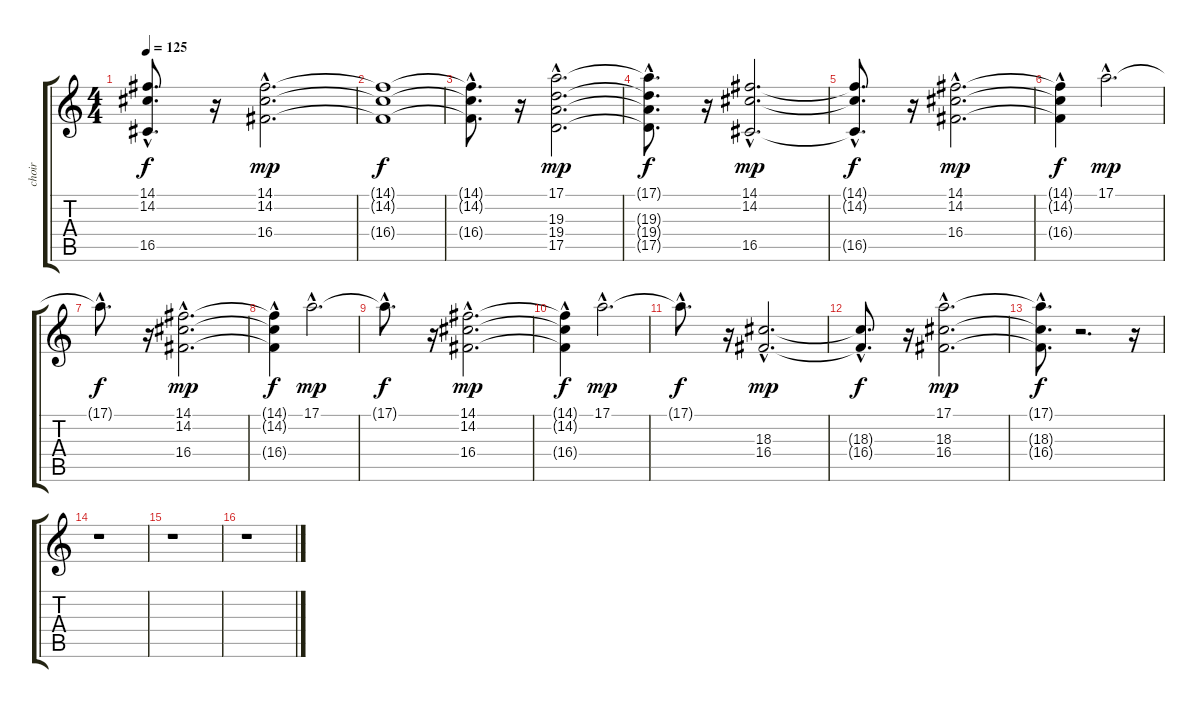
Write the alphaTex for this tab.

\track ("choir" "choir") {instrument pad4choir}
\staff {score tabs}
\tuning (E4 B3 G3 D3 A2 E2) {hide}
\ts (4 4)
\tempo 125
\clef g2
\ks c
(14.1{hac t} 14.2{hac t} 16.5{hac t}).8{d dy f} r.16 (14.1{hac} 14.2{hac} 16.4{hac}).2{d dy mp} |
(14.1{t} 14.2{t} 16.4{t}).1{dy f} |
(14.1{hac t} 14.2{hac t} 16.4{hac t}).8{d} r.16 (17.1{hac} 19.3{hac} 19.4{hac} 17.5{hac}).2{d dy mp} |
(17.1{hac t} 19.3{hac t} 19.4{hac t} 17.5{hac t}).8{d dy f} r.16 (14.1{hac} 14.2{hac} 16.5{hac}).2{d dy mp} |
(14.1{hac t} 14.2{hac t} 16.5{hac t}).8{d dy f} r.16 (14.1{hac} 14.2{hac} 16.4{hac}).2{d dy mp} |
(14.1{hac t} 14.2{t} 16.4{t}).4{dy f} 17.1{hac}.2{d dy mp} |
17.1{hac t}.8{d dy f} r.16 (14.1{hac} 14.2{hac} 16.4{hac}).2{d dy mp} |
(14.1{hac t} 14.2{t} 16.4{t}).4{dy f} 17.1{hac}.2{d dy mp} |
17.1{hac t}.8{d dy f} r.16 (14.1{hac} 14.2{hac} 16.4{hac}).2{d dy mp} |
(14.1{hac t} 14.2{t} 16.4{t}).4{dy f} 17.1{hac}.2{d dy mp} |
17.1{hac t}.8{d dy f} r.16 (18.3{hac} 16.4{hac}).2{d dy mp} |
(18.3{hac t} 16.4{hac t}).8{d dy f} r.16 (17.1{hac} 18.3{hac} 16.4{hac}).2{d dy mp} |
(17.1{hac t} 18.3{hac t} 16.4{hac t}).8{d dy f} r.2{d} r.16 |
r.1 |
r.1 |
r.1
